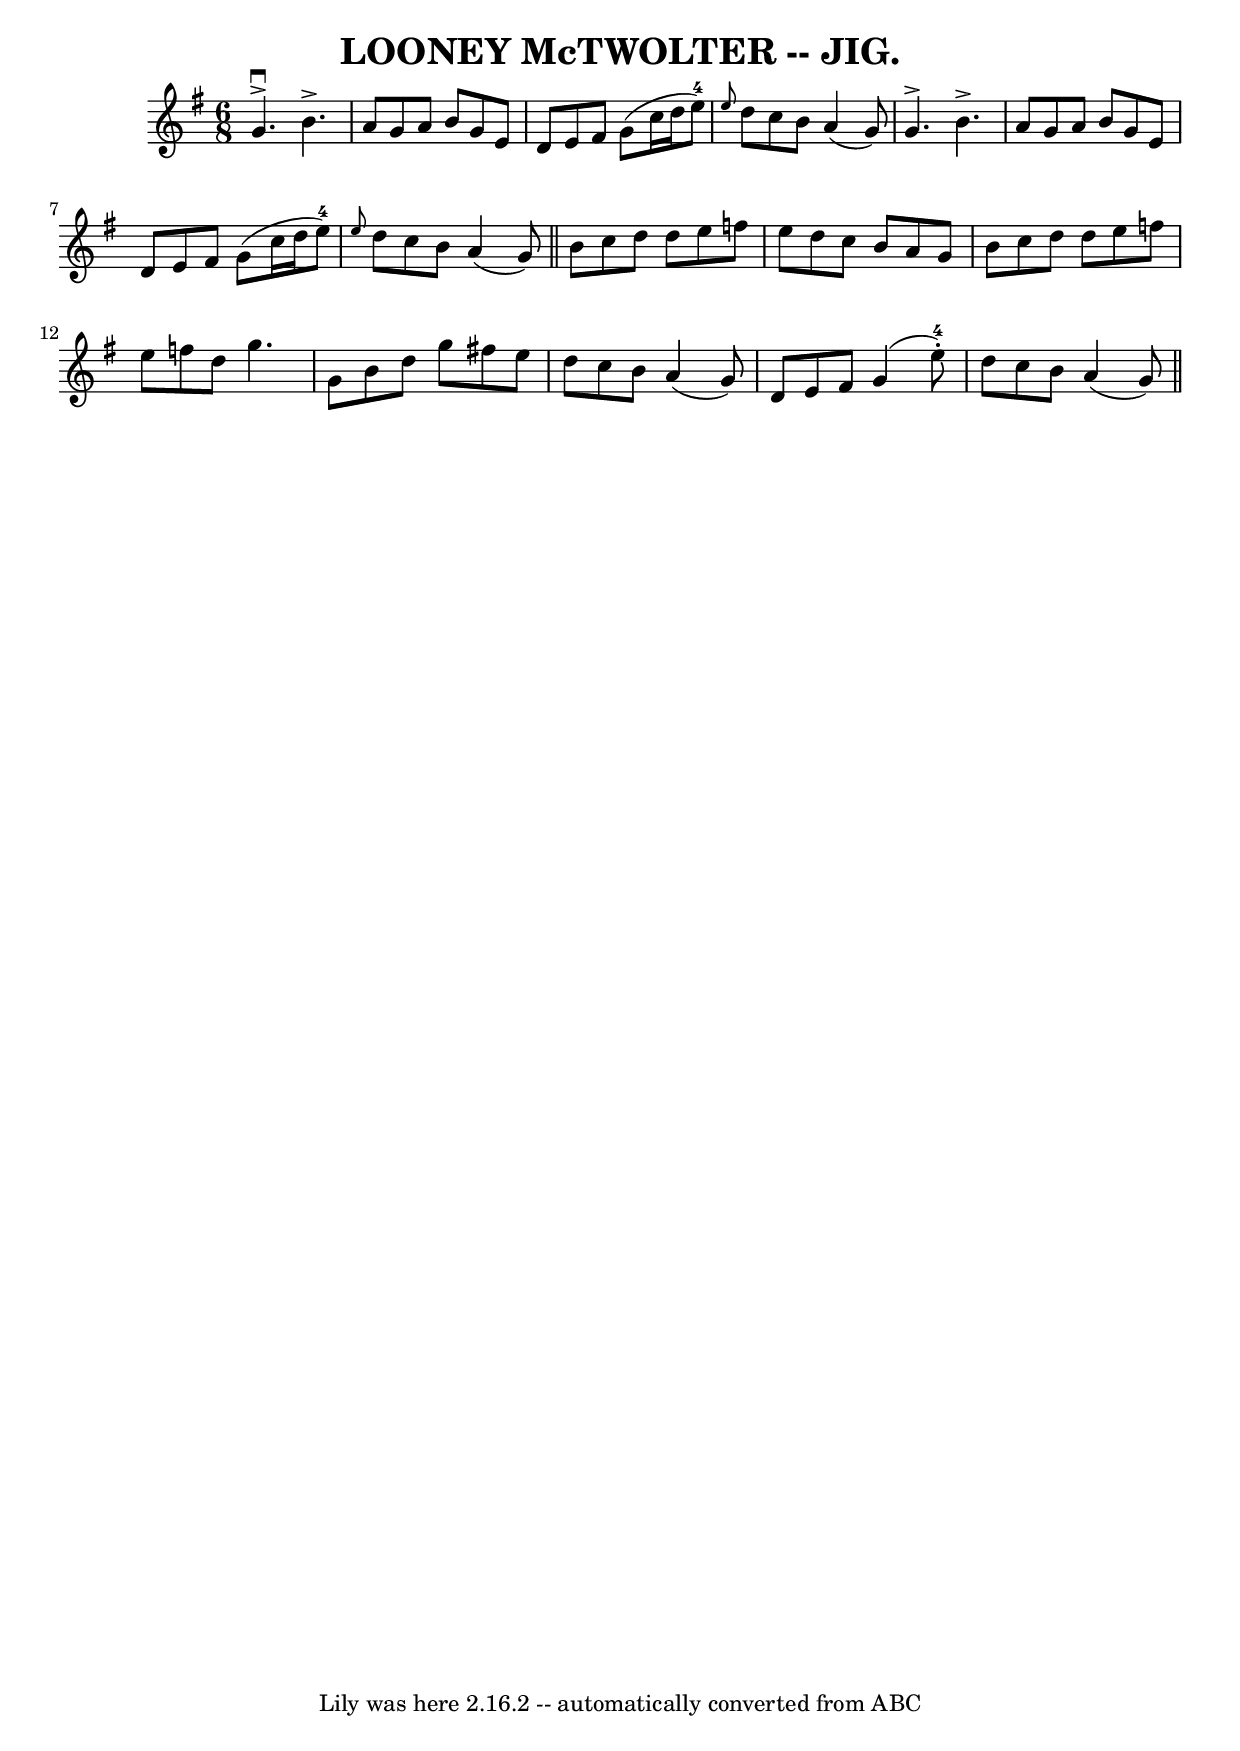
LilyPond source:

\version "2.16.2"
\include "Mammoth.ily"
\header {
  %% book = "Coles pg. 75.7"
  crossRefNumber = "15"
  footnotes = ""
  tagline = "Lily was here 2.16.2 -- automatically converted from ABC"
  title = "LOONEY McTWOLTER -- JIG."

}
voicedefault =  {


  \time 6/8 
  \key g \major
 g'4.^\downbow^\accent b'4.^\accent |
  a'8 
  g'8 a'8 b'8 g'8 e'8  |
  d'8 e'8 fis'8 g'8 (
  c''16 d''16 e''8-4) |
  \grace { e''8  
	 } d''8 c''8    
  b'8 a'4 (g'8) |
  g'4.^\accent b'4.^\accent |
  
  a'8 g'8 a'8 b'8 g'8 e'8  |
  d'8 e'8 fis'8 g'8 (
  c''16 d''16 e''8-4) |
  \grace { e''8  
	 } d''8 c''8    
  b'8 a'4 (g'8) \bar "||" b'8 c''8 d''8 d''8 e''8    
  f''8  |
  e''8 d''8 c''8 b'8 a'8 g'8  |
  b'8    
  c''8 d''8 d''8 e''8 f''8  |
  e''8 f''8 d''8 g''4.  
  |
  g'8 b'8 d''8 g''8 fis''!8 e''8  |
  d''8    
  c''8 b'8 a'4 (g'8) |
  d'8 e'8 fis'8 g'4 (e''8 
  -4-.) |
  d''8 c''8 b'8 a'4 (g'8) \bar "||"   

}

\score{
  <<

    \context Staff="default"
    {
      \voicedefault 
      
    }

  >>
  \layout {
    
  }
  \midi {
  }

}
